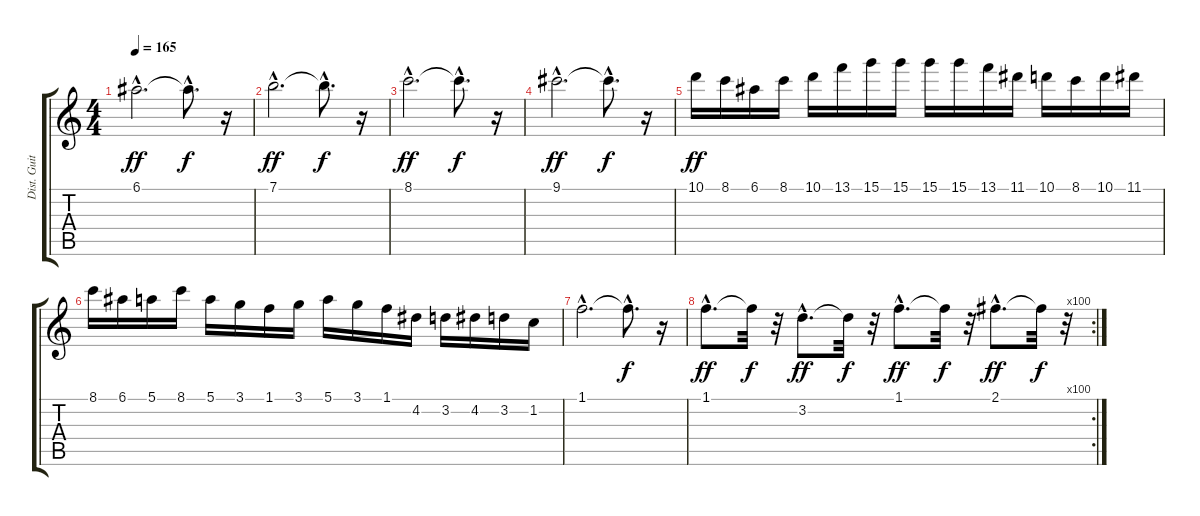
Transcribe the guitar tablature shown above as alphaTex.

\track ("Dist. Guitar 1" "Dist. Guit") {instrument distortionguitar}
\staff {score tabs}
\tuning (E4 B3 G3 D3 A2 E2) {hide}
\ts (4 4)
\tempo 165
\clef g2
\ks c
6.1{hac}.2{d dy ff} 6.1{hac t}.8{d dy f} r.16 |
7.1{hac}.2{d dy ff} 7.1{hac t}.8{d dy f} r.16 |
8.1{hac}.2{d dy ff} 8.1{hac t}.8{d dy f} r.16 |
9.1{hac}.2{d dy ff} 9.1{hac t}.8{d dy f} r.16 |
10.1.16{dy ff} 8.1.16 6.1.16 8.1.16 10.1.16 13.1.16 15.1.16 15.1.16 15.1.16 15.1.16 13.1.16 11.1.16 10.1.16 8.1.16 10.1.16 11.1.16 |
8.1.16 6.1.16 5.1.16 8.1.16 5.1.16 3.1.16 1.1.16 3.1.16 5.1.16 3.1.16 1.1.16 4.2.16 3.2.16 4.2.16 3.2.16 1.2.16 |
1.1{hac}.2{d} 1.1{hac t}.8{d dy f} r.16 |
\rc 100
1.1{hac}.8{d dy ff} 1.1{t}.32{dy f} r.32 3.2{hac}.8{d dy ff} 3.2{t}.32{dy f} r.32 1.1{hac}.8{d dy ff} 1.1{t}.32{dy f} r.32 2.1{hac}.8{d dy ff} 2.1{t}.32{dy f} r.32
